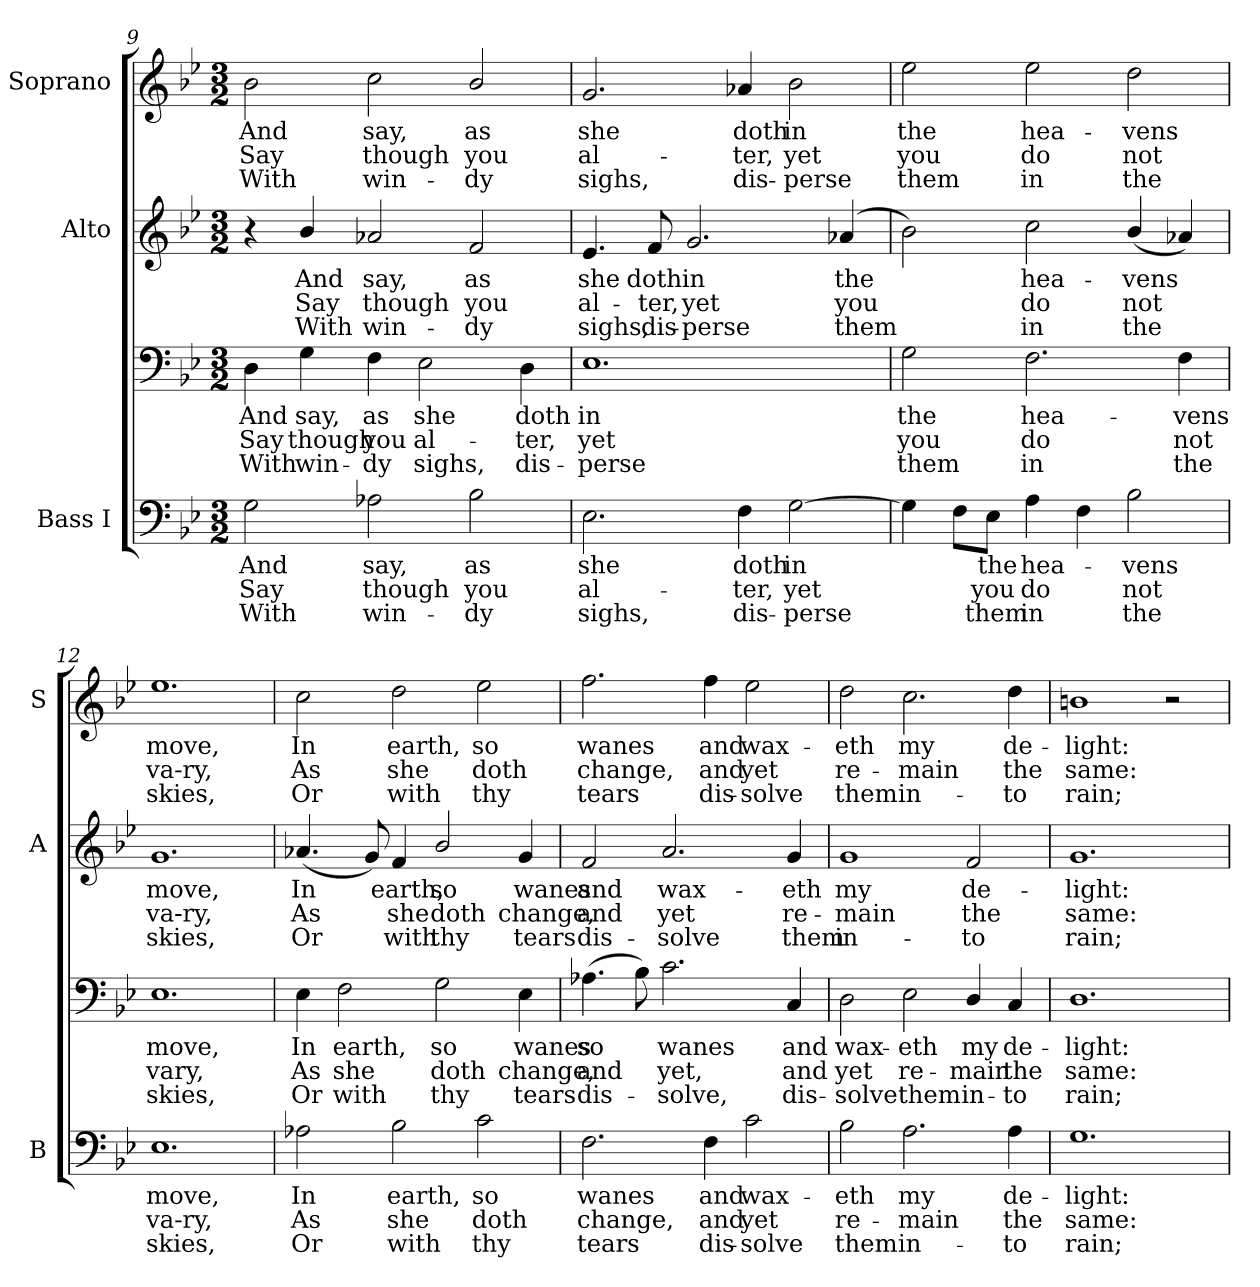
**kern	**text	**text	**text	**kern	**text	**text	**text	**kern	**text	**text	**text	**kern	**text	**text	**text
*part3	*part3	*part3	*part3	*part3	*part3	*part3	*part3	*part2	*part2	*part2	*part2	*part1	*part1	*part1	*part1
*staff4	*staff4	*staff4	*staff4	*staff3	*staff3	*staff3	*staff3	*staff2	*staff2	*staff2	*staff2	*staff1	*staff1	*staff1	*staff1
*I"Bass I	*	*	*	*	*	*	*	*I"Alto	*	*	*	*I"Soprano	*	*	*
*I'B	*	*	*	*	*	*	*	*I'A	*	*	*	*I'S	*	*	*
*clefF4	*	*	*	*clefF4	*	*	*	*clefG2	*	*	*	*clefG2	*	*	*
*k[b-e-]	*	*	*	*k[b-e-]	*	*	*	*k[b-e-]	*	*	*	*k[b-e-]	*	*	*
*B-:	*	*	*	*B-:	*	*	*	*B-:	*	*	*	*B-:	*	*	*
*M3/2	*	*	*	*M3/2	*	*	*	*M3/2	*	*	*	*M3/2	*	*	*
=9	=9	=9	=9	=9	=9	=9	=9	=9	=9	=9	=9	=9	=9	=9	=9
!	!LO:LY:b	!LO:LY:b	!LO:LY:b	!	!LO:LY:b	!LO:LY:b	!LO:LY:b	!	!	!	!	!	!LO:LY:b	!LO:LY:b	!LO:LY:b
2G	-And	Say	With	4D	And	Say	With	4r	.	.	.	2b-	And	Say	With
!	!	!	!	!	!LO:LY:b	!LO:LY:b	!LO:LY:b	!	!LO:LY:b	!LO:LY:b	!LO:LY:b	!	!	!	!
.	.	.	.	4G	say,	though	win-	4b-/	And	Say	With	.	.	.	.
!	!LO:LY:b	!LO:LY:b	!LO:LY:b	!	!LO:LY:b	!LO:LY:b	!LO:LY:b	!	!LO:LY:b	!LO:LY:b	!LO:LY:b	!	!LO:LY:b	!LO:LY:b	!LO:LY:b
2A-X	say,	though	win-	4F	-as	you	dy	2a-X	say,	though	win-	2cc	say,	though	win-
!	!	!	!	!	!LO:LY:b	!LO:LY:b	!LO:LY:b	!	!	!	!	!	!	!	!
.	.	.	.	2E-	she	al-	-sighs,	.	.	.	.	.	.	.	.
!	!LO:LY:b	!LO:LY:b	!LO:LY:b	!	!	!	!	!	!LO:LY:b	!LO:LY:b	!LO:LY:b	!	!LO:LY:b	!LO:LY:b	!LO:LY:b
2B-	-as	you	dy	.	.	.	.	2f	-as	you	dy	2b-/	-as	you	dy
!	!	!	!	!	!LO:LY:b	!LO:LY:b	!LO:LY:b	!	!	!	!	!	!	!	!
.	.	.	.	4D	doth	ter,	dis-	.	.	.	.	.	.	.	.
!!LO:LB:g=z
=10	=10	=10	=10	=10	=10	=10	=10	=10	=10	=10	=10	=10	=10	=10	=10
!	!LO:LY:b	!LO:LY:b	!LO:LY:b	!	!LO:LY:b	!LO:LY:b	!LO:LY:b	!	!LO:LY:b	!LO:LY:b	!LO:LY:b	!	!LO:LY:b	!LO:LY:b	!LO:LY:b
2.E-	she	al-	-sighs,	1.E-	in	yet	perse	4.e-	she	al-	-sighs,	2.g	she	al-	-sighs,
!	!	!	!	!	!	!	!	!	!LO:LY:b	!LO:LY:b	!LO:LY:b	!	!	!	!
.	.	.	.	.	.	.	.	8f	doth	ter,	dis-	.	.	.	.
!	!	!	!	!	!	!	!	!	!LO:LY:b	!LO:LY:b	!LO:LY:b	!	!	!	!
.	.	.	.	.	.	.	.	2.g	-in	yet	perse	.	.	.	.
!	!LO:LY:b	!LO:LY:b	!LO:LY:b	!	!	!	!	!	!	!	!	!	!LO:LY:b	!LO:LY:b	!LO:LY:b
4F	doth	ter,	dis-	.	.	.	.	.	.	.	.	4a-X	doth	ter,	dis-
!	!LO:LY:b	!LO:LY:b	!LO:LY:b	!	!	!	!	!	!	!	!	!	!LO:LY:b	!LO:LY:b	!LO:LY:b
[2G	-in	yet	perse	.	.	.	.	.	.	.	.	2b-	-in	yet	perse
!	!	!	!	!	!	!	!	!	!LO:LY:b	!LO:LY:b	!LO:LY:b	!	!	!	!
.	.	.	.	.	.	.	.	(<4a-X	the	you	them	.	.	.	.
=11	=11	=11	=11	=11	=11	=11	=11	=11	=11	=11	=11	=11	=11	=11	=11
!	!	!	!	!	!LO:LY:b	!LO:LY:b	!LO:LY:b	!	!	!	!	!	!LO:LY:b	!LO:LY:b	!LO:LY:b
4G]	.	.	.	2G	the	you	them	2b-)	.	.	.	2ee-	the	you	them
8F\L	.	.	.	.	.	.	.	.	.	.	.	.	.	.	.
!	!LO:LY:b	!LO:LY:b	!LO:LY:b	!	!	!	!	!	!	!	!	!	!	!	!
8E-\J	the	you	them	.	.	.	.	.	.	.	.	.	.	.	.
!	!LO:LY:b	!LO:LY:b	!LO:LY:b	!	!LO:LY:b	!LO:LY:b	!LO:LY:b	!	!LO:LY:b	!LO:LY:b	!LO:LY:b	!	!LO:LY:b	!LO:LY:b	!LO:LY:b
4A	hea-	do	in	2.F	hea-	-do	in	2cc	hea-	-do	in	2ee-	hea-	-do	in
4F	.	.	.	.	.	.	.	.	.	.	.	.	.	.	.
!	!LO:LY:b	!LO:LY:b	!LO:LY:b	!	!	!	!	!	!LO:LY:b	!LO:LY:b	!LO:LY:b	!	!LO:LY:b	!LO:LY:b	!LO:LY:b
2B-	vens	not	the	.	.	.	.	(<4b-/	vens	not	the	2dd	vens	not	the
!	!	!	!	!	!LO:LY:b	!LO:LY:b	!LO:LY:b	!	!	!	!	!	!	!	!
.	.	.	.	4F	vens	not	the	4a-X)	.	.	.	.	.	.	.
=12	=12	=12	=12	=12	=12	=12	=12	=12	=12	=12	=12	=12	=12	=12	=12
!	!LO:LY:b	!LO:LY:b	!LO:LY:b	!	!LO:LY:b	!LO:LY:b	!LO:LY:b	!	!LO:LY:b	!LO:LY:b	!LO:LY:b	!	!LO:LY:b	!LO:LY:b	!LO:LY:b
1.E-	move,	va-ry,	skies,	1.E-	move,	vary,	skies,	1.g	move,	va-ry,	skies,	1.ee-	move,	va-ry,	skies,
=13	=13	=13	=13	=13	=13	=13	=13	=13	=13	=13	=13	=13	=13	=13	=13
!	!LO:LY:b	!LO:LY:b	!LO:LY:b	!	!LO:LY:b	!LO:LY:b	!LO:LY:b	!	!LO:LY:b	!LO:LY:b	!LO:LY:b	!	!LO:LY:b	!LO:LY:b	!LO:LY:b
2A-X	In	As	Or	4E-	In	As	Or	(<4.a-X	In	As	Or	2cc	In	As	Or
!	!	!	!	!	!LO:LY:b	!LO:LY:b	!LO:LY:b	!	!	!	!	!	!	!	!
.	.	.	.	2F	earth,	she	with	.	.	.	.	.	.	.	.
.	.	.	.	.	.	.	.	8g)	.	.	.	.	.	.	.
!	!LO:LY:b	!LO:LY:b	!LO:LY:b	!	!	!	!	!	!LO:LY:b	!LO:LY:b	!LO:LY:b	!	!LO:LY:b	!LO:LY:b	!LO:LY:b
2B-	earth,	she	with	.	.	.	.	4f	earth,	she	with	2dd	earth,	she	with
!	!	!	!	!	!LO:LY:b	!LO:LY:b	!LO:LY:b	!	!LO:LY:b	!LO:LY:b	!LO:LY:b	!	!	!	!
.	.	.	.	2G	so	doth	thy	2b-/	so	doth	thy	.	.	.	.
!	!LO:LY:b	!LO:LY:b	!LO:LY:b	!	!	!	!	!	!	!	!	!	!LO:LY:b	!LO:LY:b	!LO:LY:b
2c	so	doth	thy	.	.	.	.	.	.	.	.	2ee-	so	doth	thy
!	!	!	!	!	!LO:LY:b	!LO:LY:b	!LO:LY:b	!	!LO:LY:b	!LO:LY:b	!LO:LY:b	!	!	!	!
.	.	.	.	4E-	wanes	change,	tears	4g	wanes	change,	tears	.	.	.	.
!!LO:LB:g=z
=14	=14	=14	=14	=14	=14	=14	=14	=14	=14	=14	=14	=14	=14	=14	=14
!	!LO:LY:b	!LO:LY:b	!LO:LY:b	!	!LO:LY:b	!LO:LY:b	!LO:LY:b	!	!LO:LY:b	!LO:LY:b	!LO:LY:b	!	!LO:LY:b	!LO:LY:b	!LO:LY:b
2.F	-wanes	change,	tears	(>4.A-X	so	and	dis-	2f	and	and	dis-	2.ff	wanes	change,	tears
.	.	.	.	8B-)	.	.	.	.	.	.	.	.	.	.	.
!	!	!	!	!	!LO:LY:b	!LO:LY:b	!LO:LY:b	!	!LO:LY:b	!LO:LY:b	!LO:LY:b	!	!	!	!
.	.	.	.	2.c	wanes	yet,	solve,	2.a	-wax-	-yet	solve	.	.	.	.
!	!LO:LY:b	!LO:LY:b	!LO:LY:b	!	!	!	!	!	!	!	!	!	!LO:LY:b	!LO:LY:b	!LO:LY:b
4F	and	and	dis-	.	.	.	.	.	.	.	.	4ff	and	and	dis-
!	!LO:LY:b	!LO:LY:b	!LO:LY:b	!	!	!	!	!	!	!	!	!	!LO:LY:b	!LO:LY:b	!LO:LY:b
2c	-wax-	-yet	solve	.	.	.	.	.	.	.	.	2ee-	-wax-	-yet	solve
!	!	!	!	!	!LO:LY:b	!LO:LY:b	!LO:LY:b	!	!LO:LY:b	!LO:LY:b	!LO:LY:b	!	!	!	!
.	.	.	.	4C	and	and	dis-	4g	eth	re-	-them	.	.	.	.
=15	=15	=15	=15	=15	=15	=15	=15	=15	=15	=15	=15	=15	=15	=15	=15
!	!LO:LY:b	!LO:LY:b	!LO:LY:b	!	!LO:LY:b	!LO:LY:b	!LO:LY:b	!	!LO:LY:b	!LO:LY:b	!LO:LY:b	!	!LO:LY:b	!LO:LY:b	!LO:LY:b
2B-	eth	re-	-them	2D	wax-	-yet	solve	1g	my	main	in-	2dd	eth	re-	-them
!	!LO:LY:b	!LO:LY:b	!LO:LY:b	!	!LO:LY:b	!LO:LY:b	!LO:LY:b	!	!	!	!	!	!LO:LY:b	!LO:LY:b	!LO:LY:b
2.A	my	main	in-	2E-	eth	re-	-them	.	.	.	.	2.cc	my	main	in-
!	!	!	!	!	!LO:LY:b	!LO:LY:b	!LO:LY:b	!	!LO:LY:b	!LO:LY:b	!LO:LY:b	!	!	!	!
.	.	.	.	4D/	my	main	in-	2f	-de-	-the	to	.	.	.	.
!	!LO:LY:b	!LO:LY:b	!LO:LY:b	!	!LO:LY:b	!LO:LY:b	!LO:LY:b	!	!	!	!	!	!LO:LY:b	!LO:LY:b	!LO:LY:b
4A	-de-	-the	to	4C	-de-	-the	to	.	.	.	.	4dd	-de-	-the	to
=16	=16	=16	=16	=16	=16	=16	=16	=16	=16	=16	=16	=16	=16	=16	=16
!	!LO:LY:b	!LO:LY:b	!LO:LY:b	!	!LO:LY:b	!LO:LY:b	!LO:LY:b	!	!LO:LY:b	!LO:LY:b	!LO:LY:b	!	!LO:LY:b	!LO:LY:b	!LO:LY:b
1.G	light:	same:	rain;	1.D	light:	same:	rain;	1.g	light:	same:	rain;	1bn	light:	same:	rain;
.	.	.	.	.	.	.	.	.	.	.	.	2r	.	.	.
=	=	=	=	=	=	=	=	=	=	=	=	=	=	=	=
*-	*-	*-	*-	*-	*-	*-	*-	*-	*-	*-	*-	*-	*-	*-	*-
